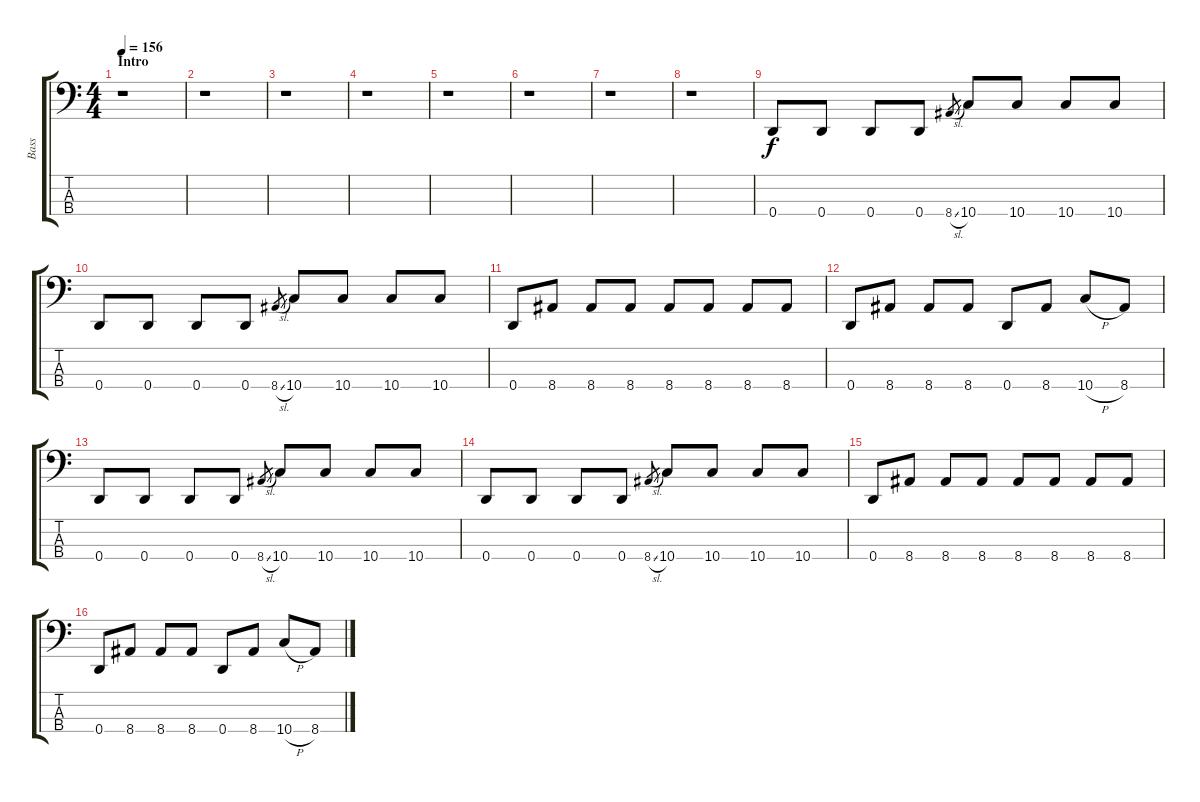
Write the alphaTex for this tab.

\track ("Bass" "Bass") {instrument electricbassfinger}
\staff {score tabs}
\tuning (G2 D2 A1 D1) {hide}
\ts (4 4)
\section ("" "Intro")
\tempo 156
\clef f4
\ks c
r.1{dy f instrument electricbassfinger} |
r.1 |
r.1 |
r.1 |
r.1 |
r.1 |
r.1 |
r.1 |
0.4.8 0.4.8 0.4.8 0.4.8 8.4{sl}.8{gr} 10.4.8 10.4.8 10.4.8 10.4.8 |
0.4.8 0.4.8 0.4.8 0.4.8 8.4{sl}.8{gr} 10.4.8 10.4.8 10.4.8 10.4.8 |
0.4.8 8.4.8 8.4.8 8.4.8 8.4.8 8.4.8 8.4.8 8.4.8 |
0.4.8 8.4.8 8.4.8 8.4.8 0.4.8 8.4.8 10.4{h}.8 8.4.8 |
0.4.8 0.4.8 0.4.8 0.4.8 8.4{sl}.8{gr} 10.4.8 10.4.8 10.4.8 10.4.8 |
0.4.8 0.4.8 0.4.8 0.4.8 8.4{sl}.8{gr} 10.4.8 10.4.8 10.4.8 10.4.8 |
0.4.8 8.4.8 8.4.8 8.4.8 8.4.8 8.4.8 8.4.8 8.4.8 |
0.4.8 8.4.8 8.4.8 8.4.8 0.4.8 8.4.8 10.4{h}.8 8.4.8
